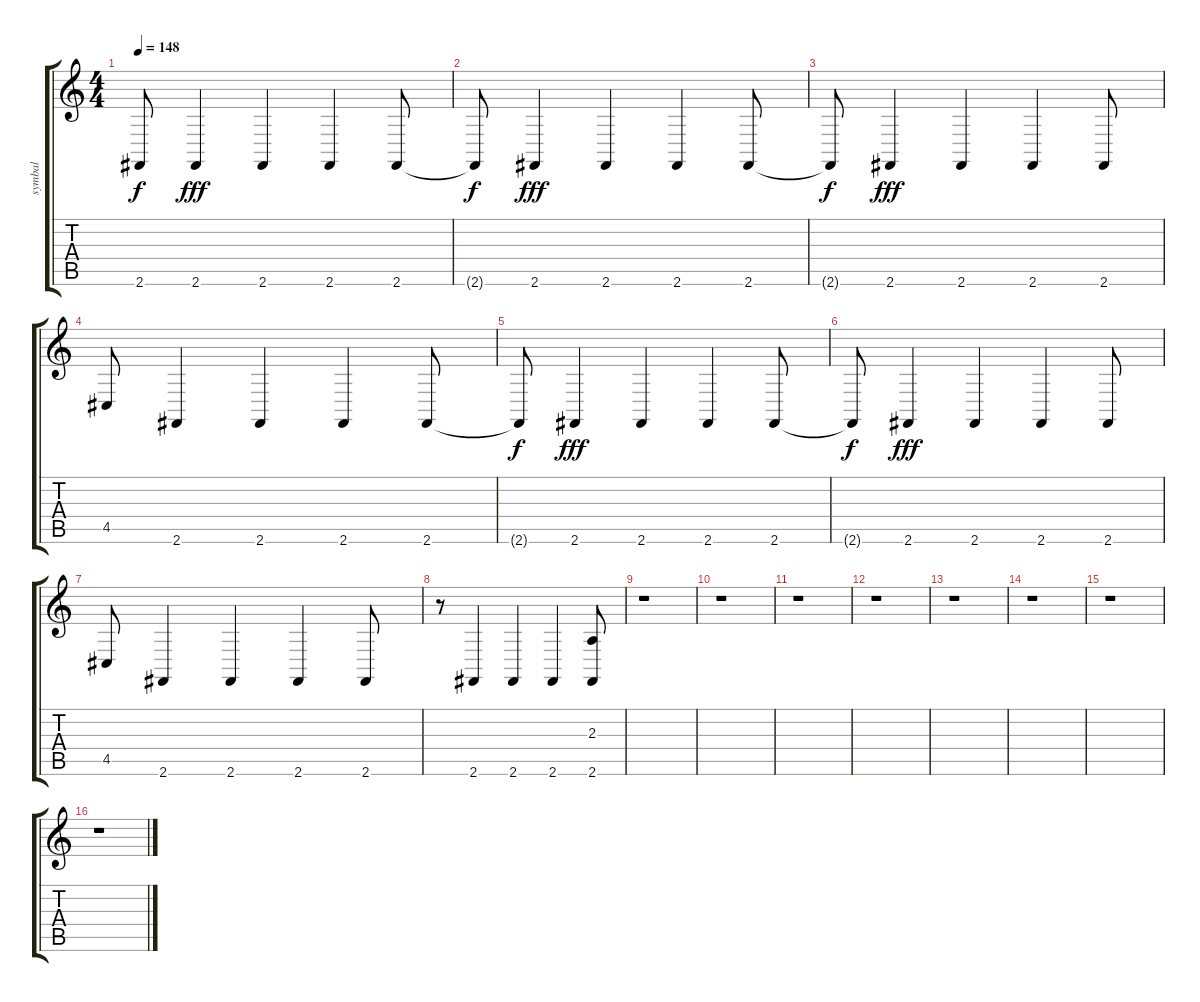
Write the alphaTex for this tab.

\track ("symbal" "symbal") {instrument drawbarorgan}
\staff {score tabs}
\tuning (E4 B3 G3 D3 A2 E2) {hide}
\ts (4 4)
\tempo 148
\clef g2
\ks c
2.6{t}.8{dy f} 2.6.4{dy fff} 2.6.4 2.6.4 2.6.8 |
2.6{t}.8{dy f} 2.6.4{dy fff} 2.6.4 2.6.4 2.6.8 |
2.6{t}.8{dy f} 2.6.4{dy fff} 2.6.4 2.6.4 2.6.8 |
4.5.8 2.6.4{instrument drawbarorgan} 2.6.4 2.6.4 2.6.8 |
2.6{t}.8{dy f} 2.6.4{dy fff} 2.6.4 2.6.4 2.6.8 |
2.6{t}.8{dy f} 2.6.4{dy fff} 2.6.4 2.6.4 2.6.8 |
4.5.8 2.6.4 2.6.4 2.6.4 2.6.8 |
r.8 2.6.4{instrument drawbarorgan} 2.6.4 2.6.4 (2.3 2.6).8 |
r.1 |
r.1 |
r.1 |
r.1 |
r.1 |
r.1 |
r.1 |
r.1
